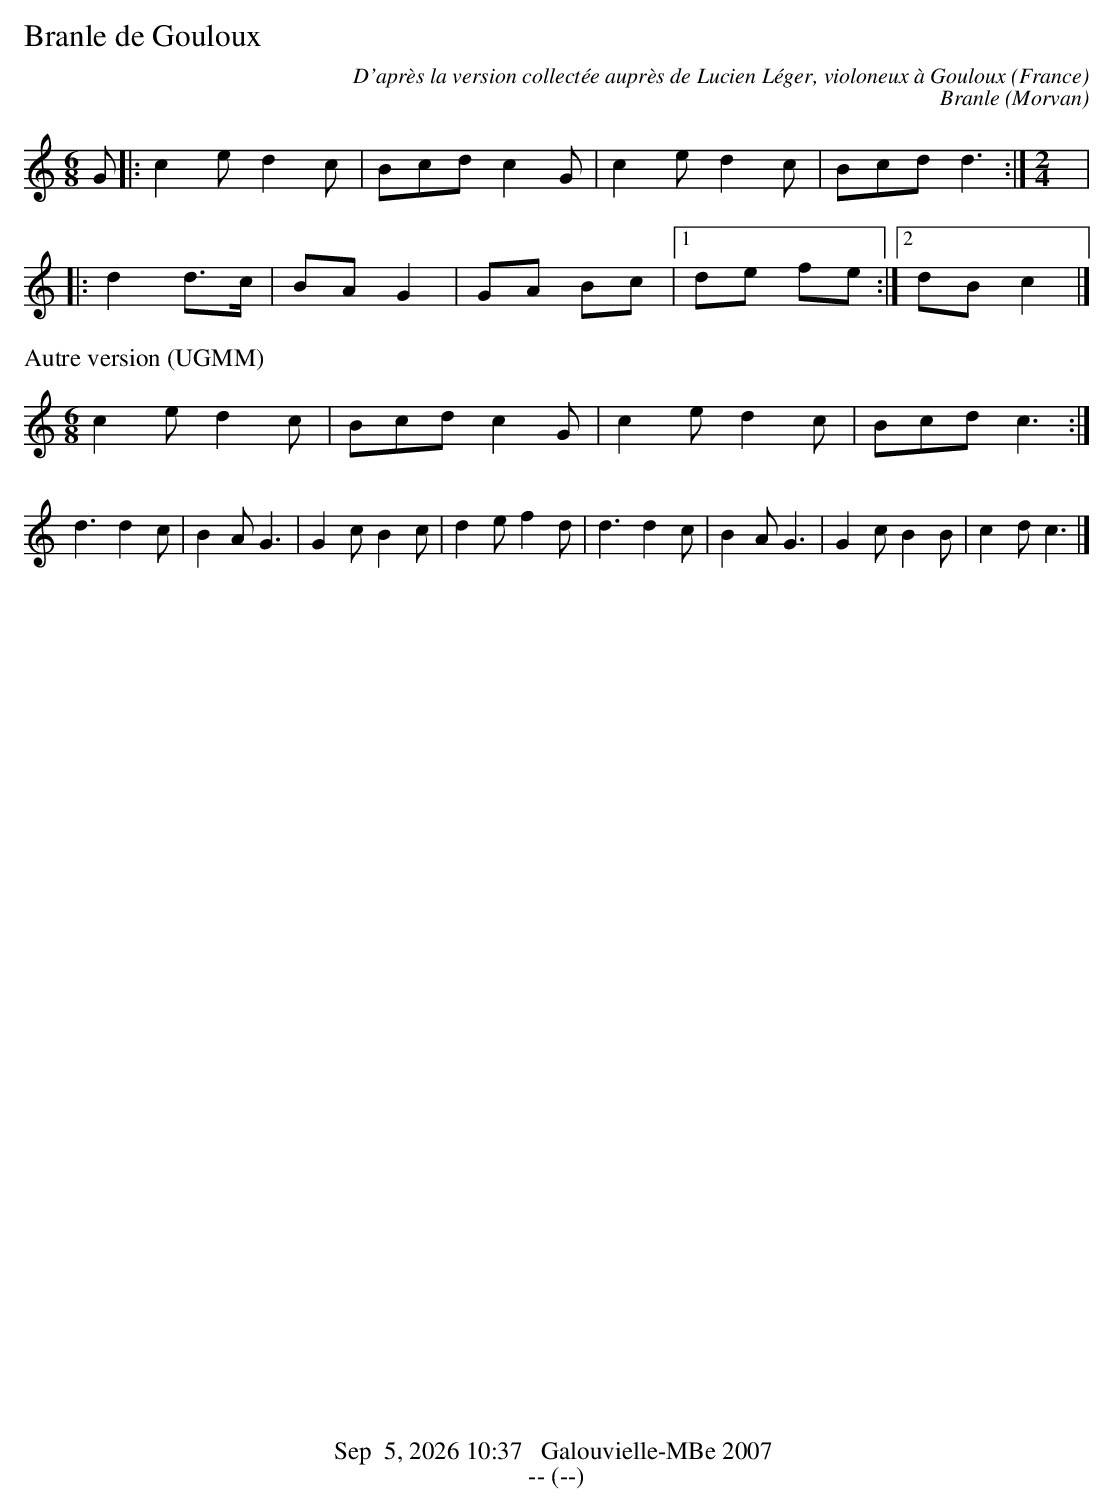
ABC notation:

X:1
T:Branle de Gouloux
C:D'après la version collectée auprès de Lucien Léger, violoneux à Gouloux
O:France
M:6/8
K:Cmaj
G |: c2e d2c | Bcd c2G | c2e d2c | Bcd d3 :| [M:2/4] |:
d2 d>c | BA G2 | GA Bc |1 de fe :|2 dB c2 |]
T:Autre version (UGMM)
M:6/8
c2ed2c|Bcd c2 G|c2 ed2c|Bcd c3:|
d3d2c|B2AG3|G2cB2c|d2ef2d|d3d2c|B2AG3|G2cB2B|c2dc3|]
